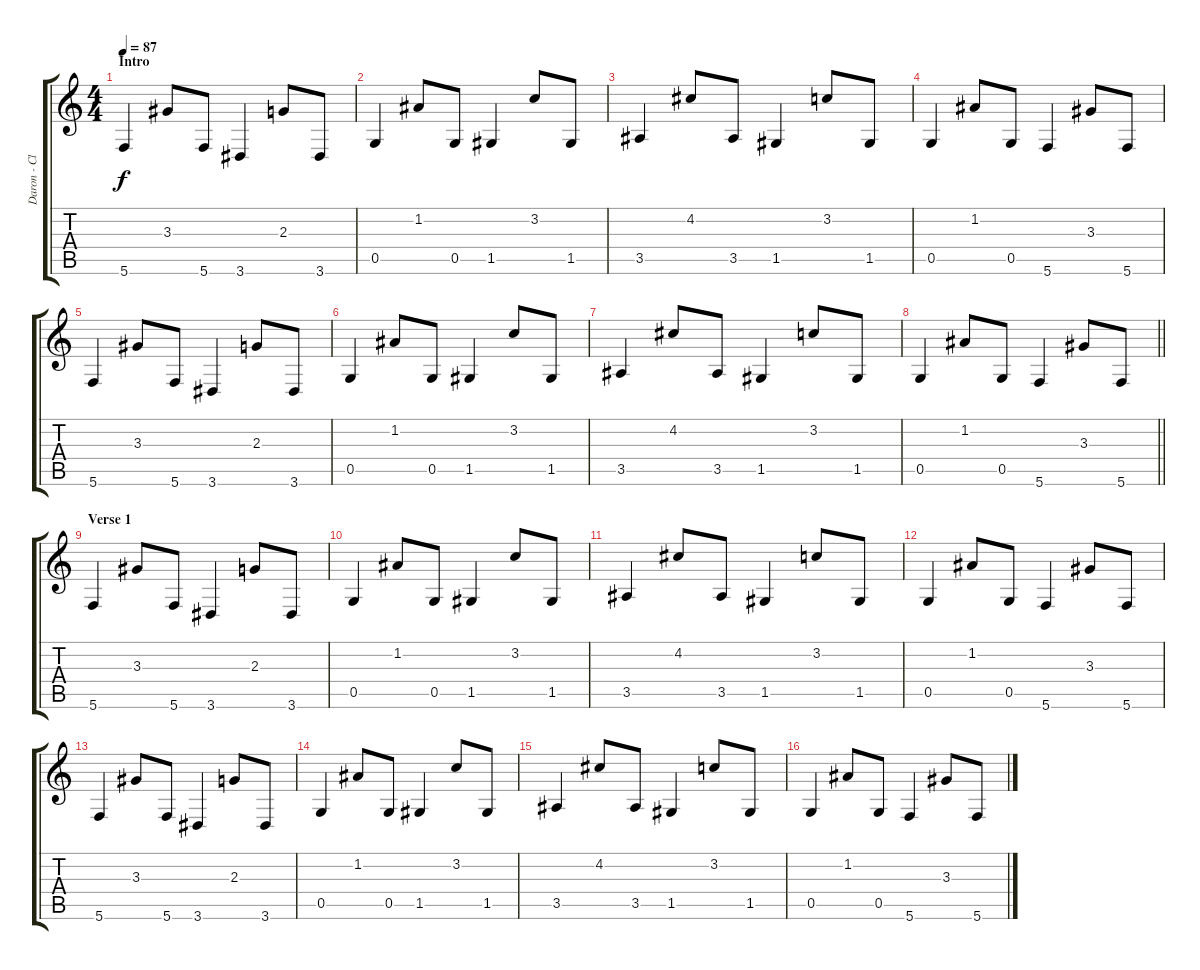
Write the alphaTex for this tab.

\track ("Daron - Clean" "Daron - Cl") {instrument electricguitarclean}
\staff {score tabs}
\tuning (D4 A3 F3 C3 G2 C2) {hide}
\ts (4 4)
\section ("" "Intro")
\tempo 87
\clef g2
\ks c
5.6.4{dy f instrument electricguitarclean} 3.3.8 5.6.8 3.6.4 2.3.8 3.6.8 |
0.5.4 1.2.8 0.5.8 1.5.4 3.2.8 1.5.8 |
3.5.4 4.2.8 3.5.8 1.5.4 3.2.8 1.5.8 |
0.5.4 1.2.8 0.5.8 5.6.4 3.3.8 5.6.8 |
5.6.4 3.3.8 5.6.8 3.6.4 2.3.8 3.6.8 |
0.5.4 1.2.8 0.5.8 1.5.4 3.2.8 1.5.8 |
3.5.4 4.2.8 3.5.8 1.5.4 3.2.8 1.5.8 |
\barLineRight lightlight
0.5.4 1.2.8 0.5.8 5.6.4 3.3.8 5.6.8 |
\section ("" "Verse 1")
5.6.4 3.3.8 5.6.8 3.6.4 2.3.8 3.6.8 |
0.5.4 1.2.8 0.5.8 1.5.4 3.2.8 1.5.8 |
3.5.4 4.2.8 3.5.8 1.5.4 3.2.8 1.5.8 |
0.5.4 1.2.8 0.5.8 5.6.4 3.3.8 5.6.8 |
5.6.4 3.3.8 5.6.8 3.6.4 2.3.8 3.6.8 |
0.5.4 1.2.8 0.5.8 1.5.4 3.2.8 1.5.8 |
3.5.4 4.2.8 3.5.8 1.5.4 3.2.8 1.5.8 |
0.5.4 1.2.8 0.5.8 5.6.4 3.3.8 5.6.8
